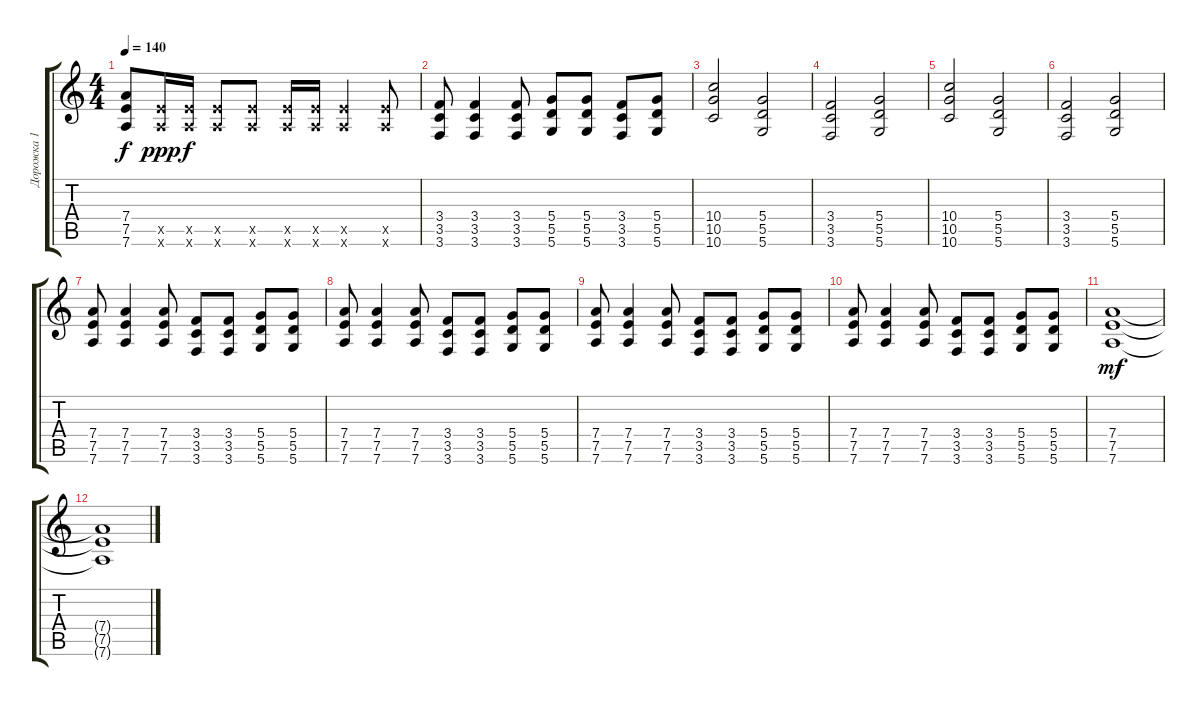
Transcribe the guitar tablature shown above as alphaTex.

\track ("Дорожка 1" "Дорожка 1") {instrument distortionguitar}
\staff {score tabs}
\tuning (E4 B3 G3 D3 A2 D2) {hide}
\ts (4 4)
\tempo 140
\clef g2
\ks c
(7.4 7.5 7.6).8{dy f} (7.5{x} 7.6{x}).16{dy ppp} (7.5{x} 7.6{x}).16{dy f} (7.5{x} 7.6{x}).8 (7.5{x} 7.6{x}).8 (7.5{x} 7.6{x}).16 (7.5{x} 7.6{x}).16 (7.5{x} 7.6{x}).4 (7.5{x} 7.6{x}).8 |
(3.4 3.5 3.6).8 (3.4 3.5 3.6).4 (3.4 3.5 3.6).8 (5.4 5.5 5.6).8 (5.4 5.5 5.6).8 (3.4 3.5 3.6).8 (5.4 5.5 5.6).8 |
(10.4 10.5 10.6).2 (5.4 5.5 5.6).2 |
(3.4 3.5 3.6).2 (5.4 5.5 5.6).2 |
(10.4 10.5 10.6).2 (5.4 5.5 5.6).2 |
(3.4 3.5 3.6).2 (5.4 5.5 5.6).2 |
(7.4 7.5 7.6).8 (7.4 7.5 7.6).4 (7.4 7.5 7.6).8 (3.4 3.5 3.6).8 (3.4 3.5 3.6).8 (5.4 5.5 5.6).8 (5.4 5.5 5.6).8 |
(7.4 7.5 7.6).8 (7.4 7.5 7.6).4 (7.4 7.5 7.6).8 (3.4 3.5 3.6).8 (3.4 3.5 3.6).8 (5.4 5.5 5.6).8 (5.4 5.5 5.6).8 |
(7.4 7.5 7.6).8 (7.4 7.5 7.6).4 (7.4 7.5 7.6).8 (3.4 3.5 3.6).8 (3.4 3.5 3.6).8 (5.4 5.5 5.6).8 (5.4 5.5 5.6).8 |
(7.4 7.5 7.6).8 (7.4 7.5 7.6).4 (7.4 7.5 7.6).8 (3.4 3.5 3.6).8 (3.4 3.5 3.6).8 (5.4 5.5 5.6).8 (5.4 5.5 5.6).8 |
(7.4 7.5 7.6).1{dy mf} |
(7.4{t} 7.5{t} 7.6{t}).1
